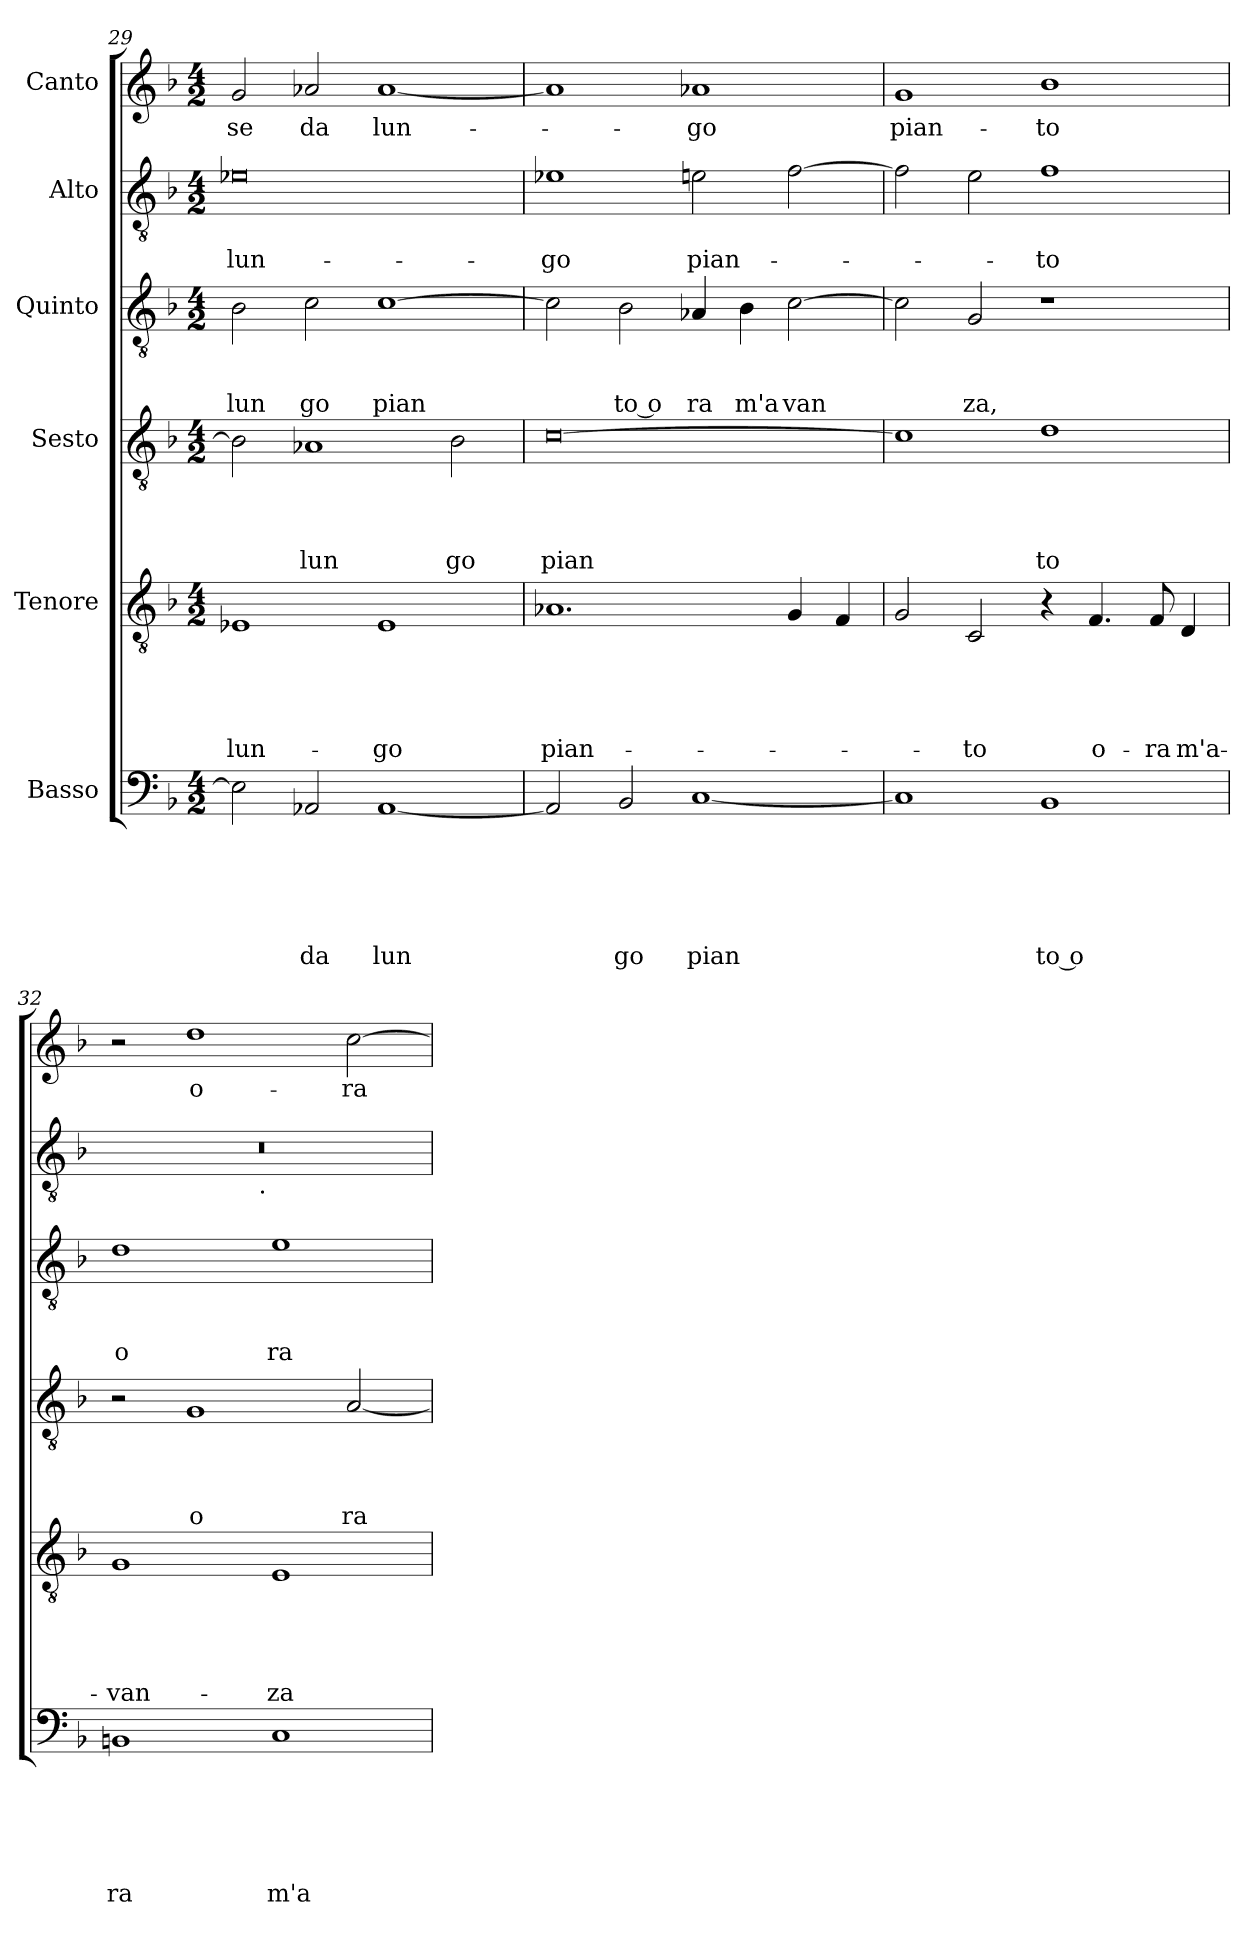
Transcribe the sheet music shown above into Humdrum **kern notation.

**kern	**text	**text	**text	**text	**text	**text	**kern	**text	**text	**text	**text	**text	**kern	**text	**text	**text	**text	**kern	**text	**text	**text	**kern	**text	**text	**kern	**text
*part6	*part6	*part6	*part6	*part6	*part6	*part6	*part5	*part5	*part5	*part5	*part5	*part5	*part4	*part4	*part4	*part4	*part4	*part3	*part3	*part3	*part3	*part2	*part2	*part2	*part1	*part1
*staff6	*staff6	*staff6	*staff6	*staff6	*staff6	*staff6	*staff5	*staff5	*staff5	*staff5	*staff5	*staff5	*staff4	*staff4	*staff4	*staff4	*staff4	*staff3	*staff3	*staff3	*staff3	*staff2	*staff2	*staff2	*staff1	*staff1
*I"Basso	*	*	*	*	*	*	*I"Tenore	*	*	*	*	*	*I"Sesto	*	*	*	*	*I"Quinto	*	*	*	*I"Alto	*	*	*I"Canto	*
!!LO:LB:g=z
*clefF4	*	*	*	*	*	*	*clefGv2	*	*	*	*	*	*clefGv2	*	*	*	*	*clefGv2	*	*	*	*clefGv2	*	*	*clefG2	*
*ITrd-3c-5	*	*	*	*	*	*	*ITrd-3c-5	*	*	*	*	*	*ITrd-3c-5	*	*	*	*	*ITrd-3c-5	*	*	*	*ITrd-3c-5	*	*	*	*
*k[b-e-]	*	*	*	*	*	*	*k[b-e-]	*	*	*	*	*	*k[b-e-]	*	*	*	*	*k[b-e-]	*	*	*	*k[b-e-]	*	*	*k[b-]	*
*B-:	*	*	*	*	*	*	*B-:	*	*	*	*	*	*B-:	*	*	*	*	*B-:	*	*	*	*B-:	*	*	*F:	*
*M4/2	*	*	*	*	*	*	*M4/2	*	*	*	*	*	*M4/2	*	*	*	*	*M4/2	*	*	*	*M4/2	*	*	*M4/2	*
=29	=29	=29	=29	=29	=29	=29	=29	=29	=29	=29	=29	=29	=29	=29	=29	=29	=29	=29	=29	=29	=29	=29	=29	=29	=29	=29
!	!	!	!	!	!	!	!	!	!	!	!	!LO:LY:b	!	!	!	!	!	!	!	!	!LO:LY:b	!	!	!LO:LY:b	!	!LO:LY:b
2A-\]	.	.	.	.	.	.	1A-X	.	.	.	.	lun-	2e-\]	.	.	.	.	2e-\	.	.	lun	0a-X	.	lun-	2g/	se
!	!	!	!	!	!	!LO:LY:b	!	!	!	!	!	!	!	!	!	!	!LO:LY:b	!	!	!	!LO:LY:b	!	!	!	!	!LO:LY:b
2D-X/	.	.	.	.	.	da	.	.	.	.	.	.	1d-X	.	.	.	lun	2f\	.	.	go	.	.	.	2a-X/	da
!	!	!	!	!	!	!LO:LY:b	!	!	!	!	!	!LO:LY:b	!	!	!	!	!	!	!	!	!LO:LY:b	!	!	!	!	!LO:LY:b
[<1D-	.	.	.	.	.	lun	1A-	.	.	.	.	-go	.	.	.	.	.	[>1f	.	.	pian	.	.	.	[<1a-	lun-
!	!	!	!	!	!	!	!	!	!	!	!	!	!	!	!	!	!LO:LY:b	!	!	!	!	!	!	!	!	!
.	.	.	.	.	.	.	.	.	.	.	.	.	2e-\	.	.	.	go	.	.	.	.	.	.	.	.	.
=30	=30	=30	=30	=30	=30	=30	=30	=30	=30	=30	=30	=30	=30	=30	=30	=30	=30	=30	=30	=30	=30	=30	=30	=30	=30	=30
!	!	!	!	!	!	!	!	!	!	!	!	!LO:LY:b	!	!	!	!	!LO:LY:b	!	!	!	!	!	!	!LO:LY:b	!	!
2D-/]	.	.	.	.	.	.	1.d-X	.	.	.	.	pian-	[>0f	.	.	.	pian	2f\]	.	.	.	1a-X	.	-go	1a-]	.
!	!	!	!	!	!	!LO:LY:b	!	!	!	!	!	!	!	!	!	!	!	!	!	!	!LO:LY:b:rj	!	!	!	!	!
2E-/	.	.	.	.	.	go	.	.	.	.	.	.	.	.	.	.	.	2e-\	.	.	to o	.	.	.	.	.
!	!	!	!	!	!	!LO:LY:b	!	!	!	!	!	!	!	!	!	!	!	!	!	!	!LO:LY:b	!	!	!LO:LY:b	!	!LO:LY:b
[<1F	.	.	.	.	.	pian	.	.	.	.	.	.	.	.	.	.	.	4d-X/	.	.	ra	2an\	.	pian-	1a-X	-go
!	!	!	!	!	!	!	!	!	!	!	!	!	!	!	!	!	!	!	!	!	!LO:LY:b	!	!	!	!	!
.	.	.	.	.	.	.	.	.	.	.	.	.	.	.	.	.	.	4e-\	.	.	m'a	.	.	.	.	.
!	!	!	!	!	!	!	!	!	!	!	!	!	!	!	!	!	!	!	!	!	!LO:LY:b	!	!	!	!	!
.	.	.	.	.	.	.	4c/	.	.	.	.	.	.	.	.	.	.	[>2f\	.	.	van	[>2b-\	.	.	.	.
.	.	.	.	.	.	.	4B-/	.	.	.	.	.	.	.	.	.	.	.	.	.	.	.	.	.	.	.
=31	=31	=31	=31	=31	=31	=31	=31	=31	=31	=31	=31	=31	=31	=31	=31	=31	=31	=31	=31	=31	=31	=31	=31	=31	=31	=31
!	!	!	!	!	!	!	!	!	!	!	!	!	!	!	!	!	!	!	!	!	!	!	!	!	!	!LO:LY:b
1F]	.	.	.	.	.	.	2c/	.	.	.	.	.	1f]	.	.	.	.	2f\]	.	.	.	2b-\]	.	.	1g	pian-
!	!	!	!	!	!	!	!	!	!	!	!	!LO:LY:b	!	!	!	!	!	!	!	!	!LO:LY:b	!	!	!	!	!
.	.	.	.	.	.	.	2F/	.	.	.	.	-to	.	.	.	.	.	2c/	.	.	za,	2a\	.	.	.	.
!	!	!	!	!	!	!LO:LY:b:rj	!	!	!	!	!	!	!	!	!	!	!LO:LY:b	!	!	!	!	!	!	!LO:LY:b	!	!LO:LY:b
1E-	.	.	.	.	.	to o	4r	.	.	.	.	.	1g	.	.	.	to	1r	.	.	.	1b-	.	-to	1b-	-to
!	!	!	!	!	!	!	!	!	!	!	!	!LO:LY:b	!	!	!	!	!	!	!	!	!	!	!	!	!	!
.	.	.	.	.	.	.	4.B-/	.	.	.	.	o-	.	.	.	.	.	.	.	.	.	.	.	.	.	.
!	!	!	!	!	!	!	!	!	!	!	!	!LO:LY:b	!	!	!	!	!	!	!	!	!	!	!	!	!	!
.	.	.	.	.	.	.	8B-/	.	.	.	.	-ra	.	.	.	.	.	.	.	.	.	.	.	.	.	.
!	!	!	!	!	!	!	!	!	!	!	!	!LO:LY:b	!	!	!	!	!	!	!	!	!	!	!	!	!	!
.	.	.	.	.	.	.	4G/	.	.	.	.	m'a-	.	.	.	.	.	.	.	.	.	.	.	.	.	.
=32	=32	=32	=32	=32	=32	=32	=32	=32	=32	=32	=32	=32	=32	=32	=32	=32	=32	=32	=32	=32	=32	=32	=32	=32	=32	=32
!	!	!	!	!	!	!LO:LY:b	!	!	!	!	!	!LO:LY:b	!	!	!	!	!	!	!	!	!LO:LY:b	!	!	!	!	!
*	*	*	*	*	*	*	*	*	*	*	*	*	*	*	*	*	*	*	*	*	*	*^	*	*	*	*
1En	.	.	.	.	.	ra	1c	.	.	.	.	-van-	2r	.	.	.	.	1g	.	.	o	0r	2ryy	.	.	2r	.
!	!	!	!	!	!	!	!	!	!	!	!	!	!	!	!	!	!LO:LY:b	!	!	!	!	!	!	!	!	!	!LO:LY:b
.	.	.	.	.	.	.	.	.	.	.	.	.	1c	.	.	.	o	.	.	.	.	.	4...ryy	.	.	1dd	o-
!	!	!	!	!	!	!	!	!	!	!	!	!	!	!	!	!	!	!	!	!	!	!	!LO:TX:b:t=.	!	!	!	!
.	.	.	.	.	.	.	.	.	.	.	.	.	.	.	.	.	.	.	.	.	.	.	1ryy	.	.	.	.
!	!	!	!	!	!	!LO:LY:b	!	!	!	!	!	!LO:LY:b	!	!	!	!	!	!	!	!	!LO:LY:b	!	!	!	!	!	!
1F	.	.	.	.	.	m'a	1A	.	.	.	.	-za	.	.	.	.	.	1a	.	.	ra	.	.	.	.	.	.
!	!	!	!	!	!	!	!	!	!	!	!	!	!	!	!	!	!LO:LY:b	!	!	!	!	!	!	!	!	!	!LO:LY:b
.	.	.	.	.	.	.	.	.	.	.	.	.	[<2d/	.	.	.	ra	.	.	.	.	.	.	.	.	[>2cc\	-ra
.	.	.	.	.	.	.	.	.	.	.	.	.	.	.	.	.	.	.	.	.	.	.	32ryy	.	.	.	.
*	*	*	*	*	*	*	*	*	*	*	*	*	*	*	*	*	*	*	*	*	*	*v	*v	*	*	*	*
=	=	=	=	=	=	=	=	=	=	=	=	=	=	=	=	=	=	=	=	=	=	=	=	=	=	=
*-	*-	*-	*-	*-	*-	*-	*-	*-	*-	*-	*-	*-	*-	*-	*-	*-	*-	*-	*-	*-	*-	*-	*-	*-	*-	*-
